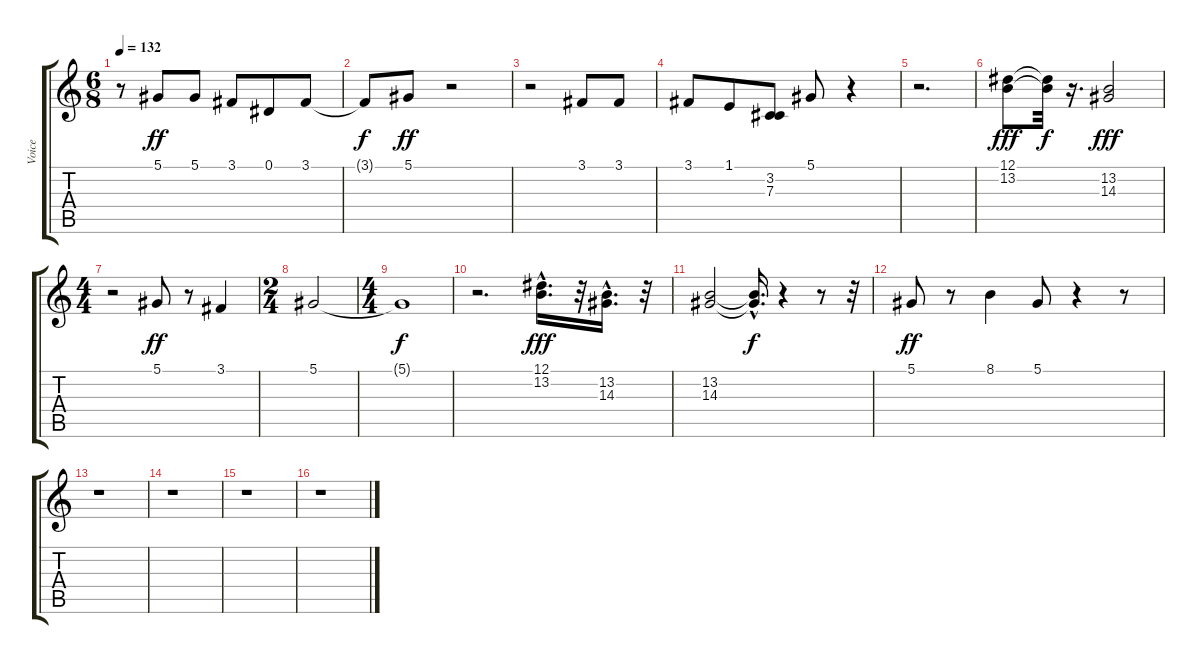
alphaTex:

\track ("Voice" "Voice") {instrument synthvoice}
\staff {score tabs}
\tuning (Eb4 Bb3 Gb3 Db3 Ab2 Eb2) {hide}
\ts (6 8)
\tempo 132
\clef g2
\ks c
r.8{dy f} 5.1.8{dy ff} 5.1.8 3.1.8 0.1.8 3.1.8 |
3.1{t}.8{dy f} 5.1.8{dy ff} r.2 |
r.2 3.1.8 3.1.8 |
3.1.8 1.1.8 (3.2 7.3).8 5.1.8 r.4 |
r.2{d} |
(12.1 13.2).8{dy fff} (12.1{t} 13.2{t}).32{dy f} r.16{d} (13.2 14.3).2{dy fff} |
\ts (4 4)
r.2 5.1.8{dy ff} r.8 3.1.4 |
\ts (2 4)
5.1.2 |
\ts (4 4)
5.1{t}.1{dy f} |
r.2{d} (12.1{hac} 13.2{hac}).16{d dy fff} r.32 (13.2{hac} 14.3{hac}).16{d} r.32 |
(13.2 14.3).2 (13.2{hac t} 14.3{hac t}).16{d dy f} r.4 r.8 r.32 |
5.1.8{dy ff} r.8 8.1.4 5.1.8 r.4 r.8 |
r.1 |
r.1 |
r.1 |
r.1
